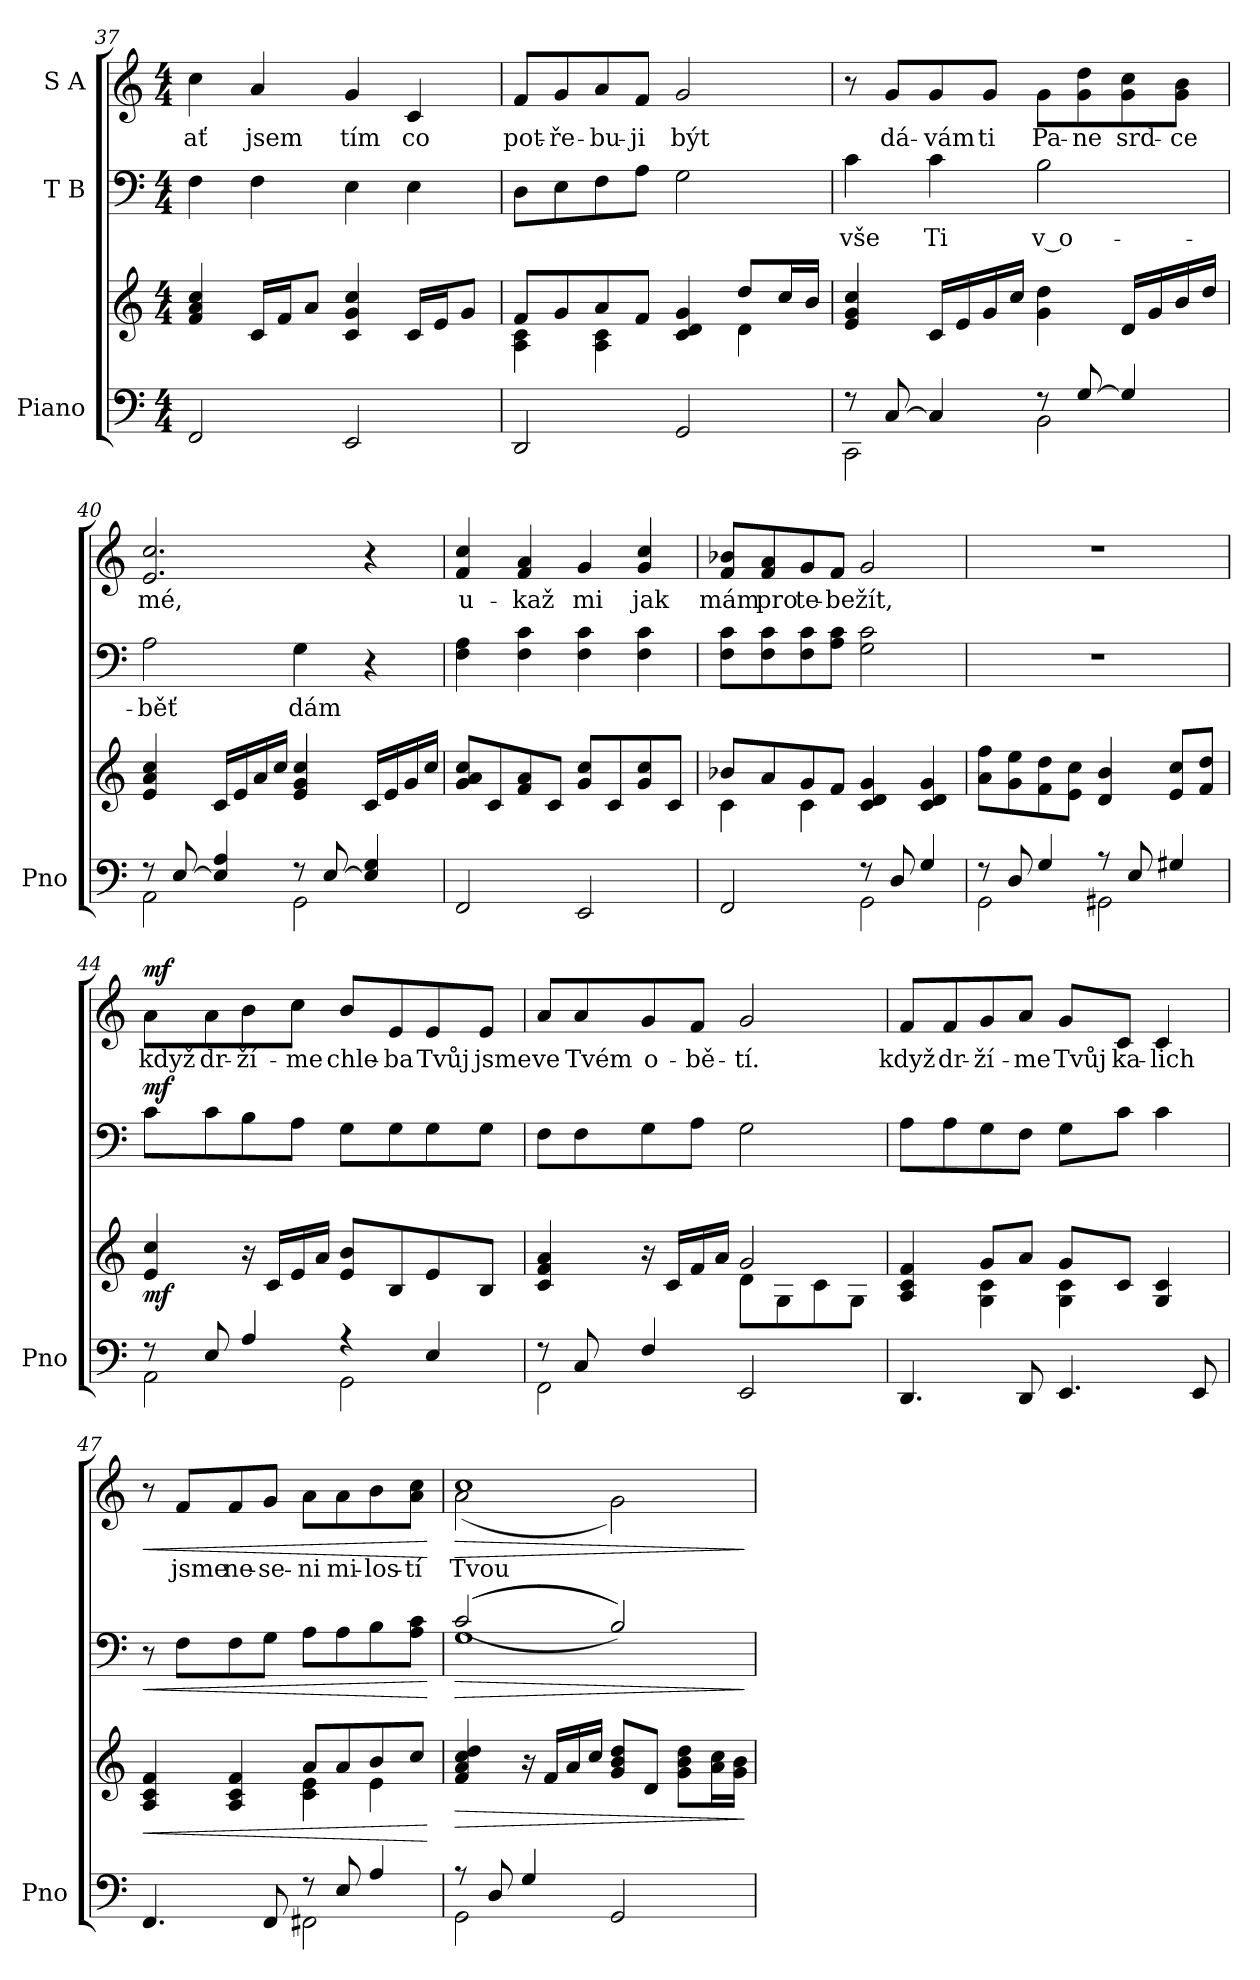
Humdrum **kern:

**kern	**kern	**dynam	**kern	**text	**dynam	**kern	**text	**dynam
*part3	*part3	*part3	*part2	*part2	*part2	*part1	*part1	*part1
*staff4	*staff3	*staff3/4	*staff2	*staff2	*staff2	*staff1	*staff1	*staff1
*I"Piano	*	*	*I"T B	*	*	*I"S A	*	*
*I'Pno	*	*	*	*	*	*	*	*
*clefF4	*clefG2	*	*clefF4	*	*	*clefG2	*	*
*k[]	*k[]	*	*k[]	*	*	*k[]	*	*
*M4/4	*M4/4	*	*M4/4	*	*	*M4/4	*	*
=37	=37	=37	=37	=37	=37	=37	=37	=37
!	!	!	!	!	!	!	!LO:LY:b	!
2FF/	4f/ 4a/ 4cc/	.	4F\	.	.	4cc\	ať	.
!	!	!	!	!	!	!	!LO:LY:b	!
.	16c/LL	.	4F\	.	.	4a/	jsem	.
.	16f/J	.	.	.	.	.	.	.
.	8a/J	.	.	.	.	.	.	.
!	!	!	!	!	!	!	!LO:LY:b	!
2EE/	4c/ 4g/ 4cc/	.	4E\	.	.	4g/	tím	.
!	!	!	!	!	!	!	!LO:LY:b	!
.	16c/LL	.	4E\	.	.	4c/	co	.
.	16e/J	.	.	.	.	.	.	.
.	8g/J	.	.	.	.	.	.	.
=38	=38	=38	=38	=38	=38	=38	=38	=38
*	*^	*	*	*	*	*	*	*
!	!	!	!	!	!	!	!	!LO:LY:b	!
2DD/	8f/L	4A\ 4c\	.	8D\L	.	.	8f/L	pot-	.
!	!	!	!	!	!	!	!	!LO:LY:b	!
.	8g/	.	.	8E\	.	.	8g/	-ře-	.
!	!	!	!	!	!	!	!	!LO:LY:b	!
.	8a/	4A\ 4c\	.	8F\	.	.	8a/	-bu-	.
!	!	!	!	!	!	!	!	!LO:LY:b	!
.	8f/J	.	.	8A\J	.	.	8f/J	-ji	.
!	!	!	!	!	!	!	!	!LO:LY:b	!
2GG/	4c/ 4d/ 4g/	4ryy	.	2G\	.	.	2g/	být	.
.	8dd/L	4d\	.	.	.	.	.	.	.
.	16cc/L	.	.	.	.	.	.	.	.
.	16b/JJ	.	.	.	.	.	.	.	.
*	*v	*v	*	*	*	*	*	*	*
=39	=39	=39	=39	=39	=39	=39	=39	=39
*^	*	*	*	*	*	*	*	*
!	!	!	!	!	!LO:LY:b	!	!	!	!
8r	2CC\	4e/ 4g/ 4cc/	.	4c\	vše	.	8r	.	.
!	!	!	!	!	!	!	!	!LO:LY:b	!
[8C/	.	.	.	.	.	.	8g/L	dá-	.
!	!	!	!	!	!LO:LY:b	!	!	!LO:LY:b	!
4C/]	.	16c/LL	.	4c\	Ti	.	8g/	-vám	.
.	.	16e/	.	.	.	.	.	.	.
!	!	!	!	!	!	!	!	!LO:LY:b	!
.	.	16g/	.	.	.	.	8g/J	ti	.
.	.	16cc/JJ	.	.	.	.	.	.	.
!	!	!	!	!	!LO:LY:b	!	!	!LO:LY:b	!
8r	2BB\	4g\ 4dd\	.	2B\	v o-	.	8g\L	Pa-	.
!	!	!	!	!	!	!	!	!LO:LY:b	!
[8G/	.	.	.	.	.	.	8g\ 8dd\	-ne	.
!	!	!	!	!	!	!	!	!LO:LY:b	!
4G/]	.	16d/LL	.	.	.	.	8g\ 8cc\	srd-	.
.	.	16g/	.	.	.	.	.	.	.
!	!	!	!	!	!	!	!	!LO:LY:b	!
.	.	16b/	.	.	.	.	8g\ 8b\J	-ce	.
.	.	16dd/JJ	.	.	.	.	.	.	.
!!LO:LB:g=z
=40	=40	=40	=40	=40	=40	=40	=40	=40	=40
!	!	!	!	!	!LO:LY:b	!	!	!LO:LY:b	!
8r	2AA\	4e/ 4a/ 4cc/	.	2A\	-běť	.	2.e/ 2.cc/	mé,	.
[8E/	.	.	.	.	.	.	.	.	.
4E/] 4A/	.	16c/LL	.	.	.	.	.	.	.
.	.	16e/	.	.	.	.	.	.	.
.	.	16a/	.	.	.	.	.	.	.
.	.	16cc/JJ	.	.	.	.	.	.	.
!	!	!	!	!	!LO:LY:b	!	!	!	!
8r	2GG\	4e/ 4g/ 4cc/	.	4G\	dám	.	.	.	.
[8E/	.	.	.	.	.	.	.	.	.
4E/] 4G/	.	16c/LL	.	4r	.	.	4r	.	.
.	.	16e/	.	.	.	.	.	.	.
.	.	16g/	.	.	.	.	.	.	.
.	.	16cc/JJ	.	.	.	.	.	.	.
*v	*v	*	*	*	*	*	*	*	*
=41	=41	=41	=41	=41	=41	=41	=41	=41
!	!	!	!	!	!	!	!LO:LY:b	!
2FF/	8g/ 8a/ 8cc/L	.	4F\ 4A\	.	.	4f/ 4cc/	u-	.
.	8c/	.	.	.	.	.	.	.
!	!	!	!	!	!	!	!LO:LY:b	!
.	8f/ 8a/	.	4F\ 4c\	.	.	4f/ 4a/	-kaž	.
.	8c/J	.	.	.	.	.	.	.
!	!	!	!	!	!	!	!LO:LY:b	!
2EE/	8g/ 8cc/L	.	4F\ 4c\	.	.	4g/	mi	.
.	8c/	.	.	.	.	.	.	.
!	!	!	!	!	!	!	!LO:LY:b	!
.	8g/ 8cc/	.	4F\ 4c\	.	.	4g/ 4cc/	jak	.
.	8c/J	.	.	.	.	.	.	.
=42	=42	=42	=42	=42	=42	=42	=42	=42
*^	*^	*	*	*	*	*	*	*
!	!	!	!	!	!	!	!	!	!LO:LY:b	!
2FF/	2ryy	8b-X/L	4c\	.	8F\ 8c\L	.	.	8f/ 8b-X/L	mám	.
!	!	!	!	!	!	!	!	!	!LO:LY:b	!
.	.	8a/	.	.	8F\ 8c\	.	.	8f/ 8a/	pro	.
!	!	!	!	!	!	!	!	!	!LO:LY:b	!
.	.	8g/	4c\	.	8F\ 8c\	.	.	8g/	te-	.
!	!	!	!	!	!	!	!	!	!LO:LY:b	!
.	.	8f/J	.	.	8A\ 8c\J	.	.	8f/J	-be	.
!	!	!	!	!	!	!	!	!	!LO:LY:b	!
8r	2GG\	4c/ 4d/ 4g/	2ryy	.	2G\ 2c\	.	.	2g/	žít,	.
8D/	.	.	.	.	.	.	.	.	.	.
4G/	.	4c/ 4d/ 4g/	.	.	.	.	.	.	.	.
*	*	*v	*v	*	*	*	*	*	*	*
=43	=43	=43	=43	=43	=43	=43	=43	=43	=43
8r	2GG\	8a\ 8ff\L	.	1r	.	.	1r	.	.
8D/	.	8g\ 8ee\	.	.	.	.	.	.	.
4G/	.	8f\ 8dd\	.	.	.	.	.	.	.
.	.	8e\ 8cc\J	.	.	.	.	.	.	.
8r	2GG#X\	4d/ 4b/	.	.	.	.	.	.	.
8E/	.	.	.	.	.	.	.	.	.
4G#X/	.	8e/ 8cc/L	.	.	.	.	.	.	.
.	.	8f/ 8dd/J	.	.	.	.	.	.	.
!!LO:LB:g=z
=44	=44	=44	=44	=44	=44	=44	=44	=44	=44
!	!	!	!LO:DY:b	!	!	!LO:DY:a	!	!LO:LY:b	!LO:DY:a
8r	2AA\	4e/ 4cc/	mf	8c\L	.	mf	8a\L	když	mf
!	!	!	!	!	!	!	!	!LO:LY:b	!
8E/	.	.	.	8c\	.	.	8a\	dr-	.
!	!	!	!	!	!	!	!	!LO:LY:b	!
4A/	.	16r	.	8B\	.	.	8b\	-ží-	.
.	.	16c/LL	.	.	.	.	.	.	.
!	!	!	!	!	!	!	!	!LO:LY:b	!
.	.	16e/	.	8A\J	.	.	8cc\J	-me	.
.	.	16a/JJ	.	.	.	.	.	.	.
!	!	!	!	!	!	!	!	!LO:LY:b	!
4r	2GG\	8e/ 8b/L	.	8G\L	.	.	8b/L	chle-	.
!	!	!	!	!	!	!	!	!LO:LY:b	!
.	.	8B/	.	8G\	.	.	8e/	-ba	.
!	!	!	!	!	!	!	!	!LO:LY:b	!
4E/	.	8e/	.	8G\	.	.	8e/	Tvůj	.
!	!	!	!	!	!	!	!	!LO:LY:b	!
.	.	8B/J	.	8G\J	.	.	8e/J	jsme	.
=45	=45	=45	=45	=45	=45	=45	=45	=45	=45
*	*	*^	*	*	*	*	*	*	*
!	!	!	!	!	!	!	!	!	!LO:LY:b	!
8r	2FF\	4c/ 4f/ 4a/	2ryy	.	8F\L	.	.	8a/L	ve	.
!	!	!	!	!	!	!	!	!	!LO:LY:b	!
8C/	.	.	.	.	8F\	.	.	8a/	Tvém	.
!	!	!	!	!	!	!	!	!	!LO:LY:b	!
4F/	.	16r	.	.	8G\	.	.	8g/	o-	.
.	.	16c/LL	.	.	.	.	.	.	.	.
!	!	!	!	!	!	!	!	!	!LO:LY:b	!
.	.	16f/	.	.	8A\J	.	.	8f/J	-bě-	.
.	.	16a/JJ	.	.	.	.	.	.	.	.
!	!	!	!	!	!	!	!	!	!LO:LY:b	!
2EE/	2ryy	2g/	8d\L	.	2G\	.	.	2g/	-tí.	.
.	.	.	8G\	.	.	.	.	.	.	.
.	.	.	8c\	.	.	.	.	.	.	.
.	.	.	8G\J	.	.	.	.	.	.	.
*v	*v	*	*	*	*	*	*	*	*	*
=46	=46	=46	=46	=46	=46	=46	=46	=46	=46
!	!	!	!	!	!	!	!	!LO:LY:b	!
4.DD/	4A/ 4c/ 4f/	4ryy	.	8A\L	.	.	8f/L	když	.
!	!	!	!	!	!	!	!	!LO:LY:b	!
.	.	.	.	8A\	.	.	8f/	dr-	.
!	!	!	!	!	!	!	!	!LO:LY:b	!
.	8g/L	4G\ 4c\	.	8G\	.	.	8g/	-ží-	.
!	!	!	!	!	!	!	!	!LO:LY:b	!
8DD/	8a/J	.	.	8F\J	.	.	8a/J	-me	.
!	!	!	!	!	!	!	!	!LO:LY:b	!
4.EE/	8g/L	4G\ 4c\	.	8G\L	.	.	8g/L	Tvůj	.
!	!	!	!	!	!	!	!	!LO:LY:b	!
.	8c/J	.	.	8c\J	.	.	8c/J	ka-	.
!	!	!	!	!	!	!	!	!LO:LY:b	!
.	4G/ 4c/	4ryy	.	4c\	.	.	4c/	-lich	.
8EE/	.	.	.	.	.	.	.	.	.
!!LO:PB:g=z
=47	=47	=47	=47	=47	=47	=47	=47	=47	=47
*^	*	*	*	*	*	*	*	*	*
!	!	!	!	!LO:HP:b	!	!	!LO:HP:b	!	!	!LO:HP:b
4.FF/	2ryy	4A/ 4c/ 4f/	2ryy	<	8r	.	<	8r	.	<
!	!	!	!	!	!	!	!	!	!LO:LY:b	!
.	.	.	.	.	8F\L	.	.	8f/L	jsme	.
!	!	!	!	!	!	!	!	!	!LO:LY:b	!
.	.	4A/ 4c/ 4f/	.	.	8F\	.	.	8f/	ne-	.
!	!	!	!	!	!	!	!	!	!LO:LY:b	!
8FF/	.	.	.	.	8G\J	.	.	8g/J	-se-	.
!	!	!	!	!	!	!	!	!	!LO:LY:b	!
8r	2FF#X\	8a/L	4c\ 4e\	.	8A\L	.	.	8a\L	-ni	.
!	!	!	!	!	!	!	!	!	!LO:LY:b	!
8E/	.	8a/	.	.	8A\	.	.	8a\	mi-	.
!	!	!	!	!	!	!	!	!	!LO:LY:b	!
4A/	.	8b/	4e\	.	8B\	.	.	8b\	-los-	.
!	!	!	!	!	!	!	!	!	!LO:LY:b	!
.	.	8cc/J	.	.	8A\ 8c\J	.	.	8a\ 8cc\J	-tí	.
*v	*v	*	*	*	*	*	*	*	*	*
*	*v	*v	*	*	*	*	*	*	*
.	.	[	.	.	[	.	.	[
=48	=48	=48	=48	=48	=48	=48	=48	=48
*^	*	*	*	*	*	*	*	*
!	!	!	!LO:HP:b	!	!	!LO:HP:b	!	!LO:LY:b	!LO:HP:b
*	*	*	*	*^	*	*	*^	*	*
8r	2GG\	4f/ 4a/ 4cc/ 4dd/	>	(((2c/	1G	.	>	1cc	(2a\	Tvou	>
8D/	.	.	.	.	.	.	.	.	.	.	.
4G/	.	16r	.	.	.	.	.	.	.	.	.
.	.	16f/LL	.	.	.	.	.	.	.	.	.
.	.	16a/	.	.	.	.	.	.	.	.	.
.	.	16cc/JJ	.	.	.	.	.	.	.	.	.
2GG/	2ryy	8g/ 8b/ 8dd/L	.	2B/)))	.	.	.	.	2g\)	.	.
.	.	8d/J	.	.	.	.	.	.	.	.	.
.	.	8g\ 8b\ 8dd\L	.	.	.	.	.	.	.	.	.
.	.	16a\ 16cc\L	.	.	.	.	.	.	.	.	.
.	.	16g\ 16b\JJ	.	.	.	.	.	.	.	.	.
*	*	*	*	*v	*v	*	*	*	*	*	*
*v	*v	*	*	*	*	*	*v	*v	*	*
.	.	]	.	.	]	.	.	]
=	=	=	=	=	=	=	=	=
*-	*-	*-	*-	*-	*-	*-	*-	*-
